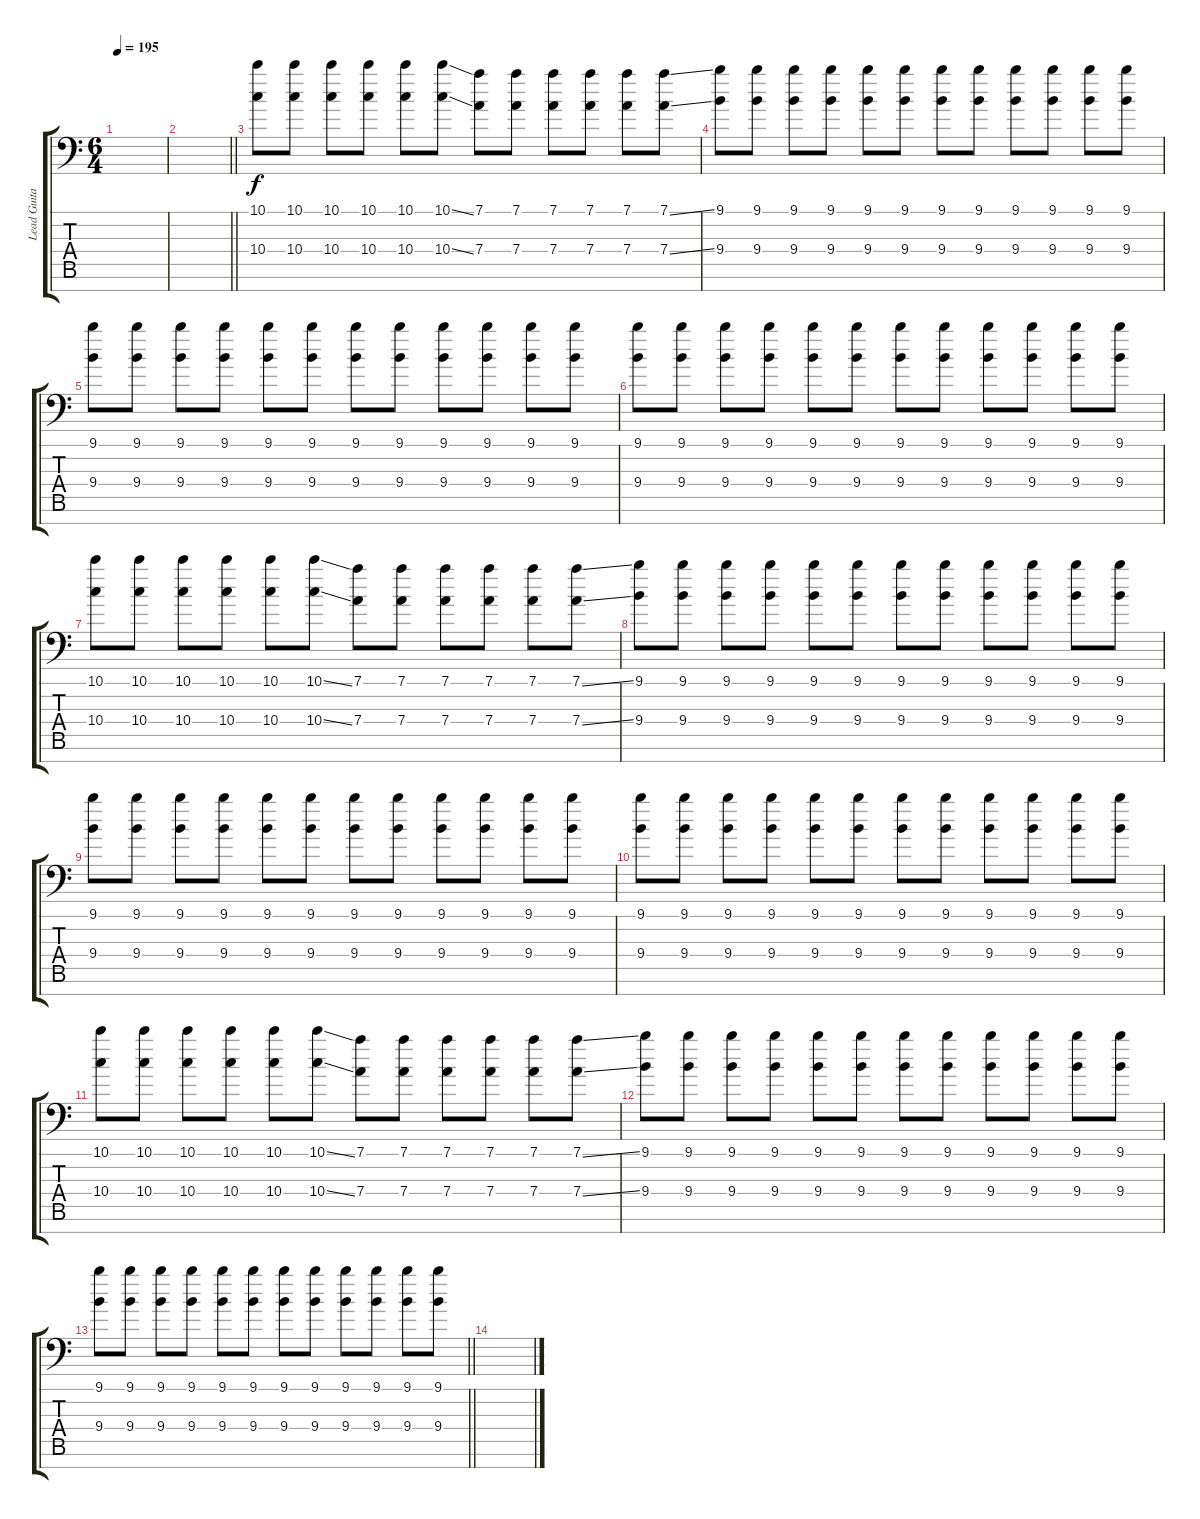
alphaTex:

\track ("Lead Guitar #1" "Lead Guita") {instrument electricguitarjazz}
\staff {score tabs}
\tuning (D4 A3 E3 D3 A2 E2 A1) {hide}
\ts (6 4)
\tempo 195
\clef f4
\ks c
|
\barLineRight lightlight
|
\section ("" "")
(10.1 10.4).8{volume 11 instrument distortionguitar} (10.1 10.4).8 (10.1 10.4).8 (10.1 10.4).8 (10.1 10.4).8 (10.1{ss} 10.4{ss}).8 (7.1 7.4).8 (7.1 7.4).8 (7.1 7.4).8 (7.1 7.4).8 (7.1 7.4).8 (7.1{ss} 7.4{ss}).8 |
(9.1 9.4).8 (9.1 9.4).8 (9.1 9.4).8 (9.1 9.4).8 (9.1 9.4).8 (9.1 9.4).8 (9.1 9.4).8 (9.1 9.4).8 (9.1 9.4).8 (9.1 9.4).8 (9.1 9.4).8 (9.1 9.4).8 |
(9.1 9.4).8 (9.1 9.4).8 (9.1 9.4).8 (9.1 9.4).8 (9.1 9.4).8 (9.1 9.4).8 (9.1 9.4).8 (9.1 9.4).8 (9.1 9.4).8 (9.1 9.4).8 (9.1 9.4).8 (9.1 9.4).8 |
(9.1 9.4).8 (9.1 9.4).8 (9.1 9.4).8 (9.1 9.4).8 (9.1 9.4).8 (9.1 9.4).8 (9.1 9.4).8 (9.1 9.4).8 (9.1 9.4).8 (9.1 9.4).8 (9.1 9.4).8 (9.1 9.4).8 |
(10.1 10.4).8 (10.1 10.4).8 (10.1 10.4).8 (10.1 10.4).8 (10.1 10.4).8 (10.1{ss} 10.4{ss}).8 (7.1 7.4).8 (7.1 7.4).8 (7.1 7.4).8 (7.1 7.4).8 (7.1 7.4).8 (7.1{ss} 7.4{ss}).8 |
(9.1 9.4).8 (9.1 9.4).8 (9.1 9.4).8 (9.1 9.4).8 (9.1 9.4).8 (9.1 9.4).8 (9.1 9.4).8 (9.1 9.4).8 (9.1 9.4).8 (9.1 9.4).8 (9.1 9.4).8 (9.1 9.4).8 |
(9.1 9.4).8 (9.1 9.4).8 (9.1 9.4).8 (9.1 9.4).8 (9.1 9.4).8 (9.1 9.4).8 (9.1 9.4).8 (9.1 9.4).8 (9.1 9.4).8 (9.1 9.4).8 (9.1 9.4).8 (9.1 9.4).8 |
(9.1 9.4).8 (9.1 9.4).8 (9.1 9.4).8 (9.1 9.4).8 (9.1 9.4).8 (9.1 9.4).8 (9.1 9.4).8 (9.1 9.4).8 (9.1 9.4).8 (9.1 9.4).8 (9.1 9.4).8 (9.1 9.4).8 |
(10.1 10.4).8 (10.1 10.4).8 (10.1 10.4).8 (10.1 10.4).8 (10.1 10.4).8 (10.1{ss} 10.4{ss}).8 (7.1 7.4).8 (7.1 7.4).8 (7.1 7.4).8 (7.1 7.4).8 (7.1 7.4).8 (7.1{ss} 7.4{ss}).8 |
(9.1 9.4).8 (9.1 9.4).8 (9.1 9.4).8 (9.1 9.4).8 (9.1 9.4).8 (9.1 9.4).8 (9.1 9.4).8 (9.1 9.4).8 (9.1 9.4).8 (9.1 9.4).8 (9.1 9.4).8 (9.1 9.4).8 |
\barLineRight lightlight
(9.1 9.4).8 (9.1 9.4).8 (9.1 9.4).8 (9.1 9.4).8 (9.1 9.4).8 (9.1 9.4).8 (9.1 9.4).8 (9.1 9.4).8 (9.1 9.4).8 (9.1 9.4).8 (9.1 9.4).8 (9.1 9.4).8 |
\section ("" "")
